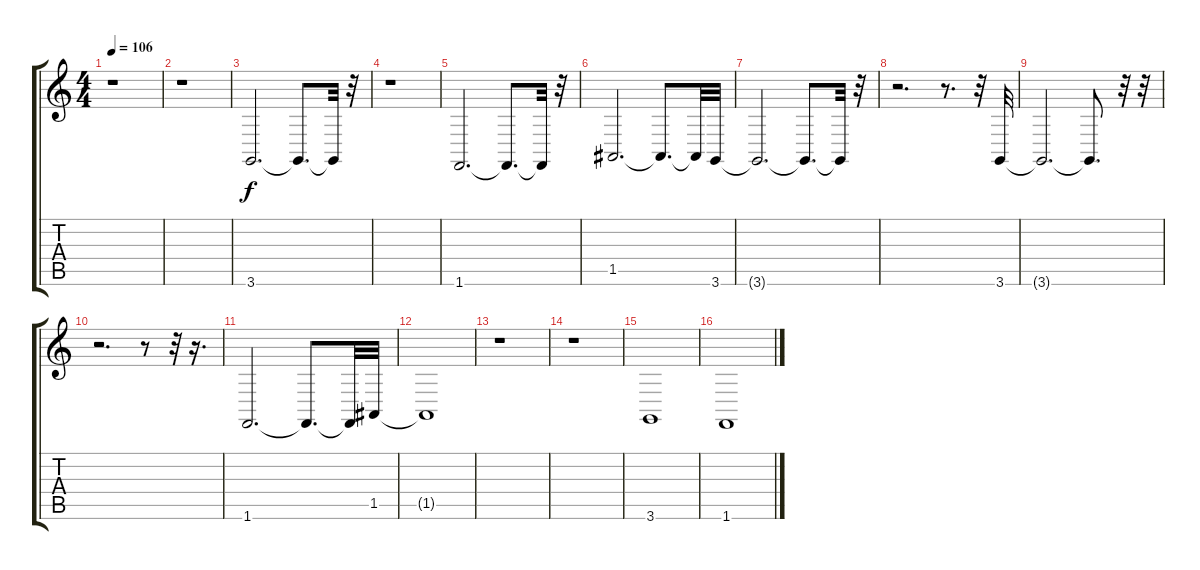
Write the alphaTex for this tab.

\track "" {instrument trombone}
\staff {score tabs}
\tuning (E4 B3 G3 D3 A2 E2) {hide}
\ts (4 4)
\tempo 106
\clef g2
\ks c
r.1{dy f} |
r.1 |
3.6.2{d} 3.6{t}.8{d} 3.6{t}.32 r.32 |
r.1 |
1.6.2{d} 1.6{t}.8{d} 1.6{t}.32 r.32 |
1.5.2{d} 1.5{t}.8{d} 1.5{t}.32 3.6.32 |
3.6{t}.2{d} 3.6{t}.8{d} 3.6{t}.32 r.32 |
r.2{d} r.8{d} r.32 3.6.32 |
3.6{t}.2{d} 3.6{t}.8{d} r.32 r.32 |
r.2{d} r.8 r.32 r.16{d} |
1.6.2{d} 1.6{t}.8{d} 1.6{t}.32 1.5.32 |
1.5{t}.1 |
r.1 |
r.1 |
3.6.1 |
1.6.1
